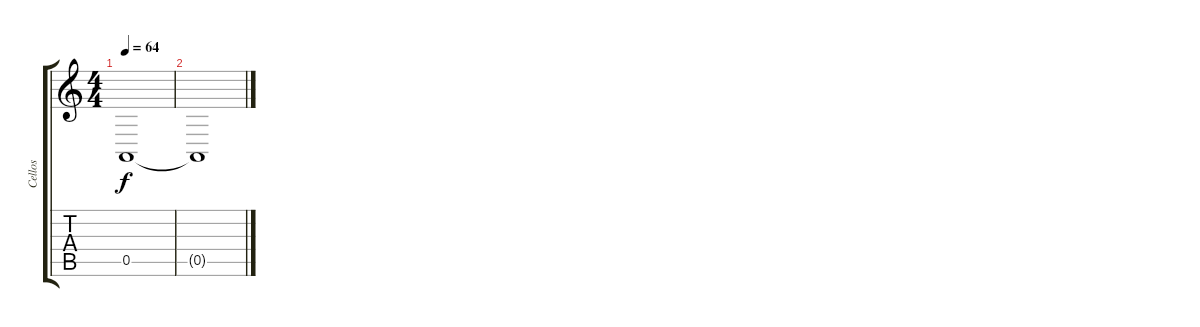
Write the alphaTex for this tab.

\track ("Cellos              " "Cellos    ") {instrument cello}
\staff {score tabs}
\tuning (E4 B3 G3 D3 A2 E2) {hide}
\ts (4 4)
\tempo 64
\clef g2
\ks c
0.5{t}.1{dy f} |
0.5{t}.1
